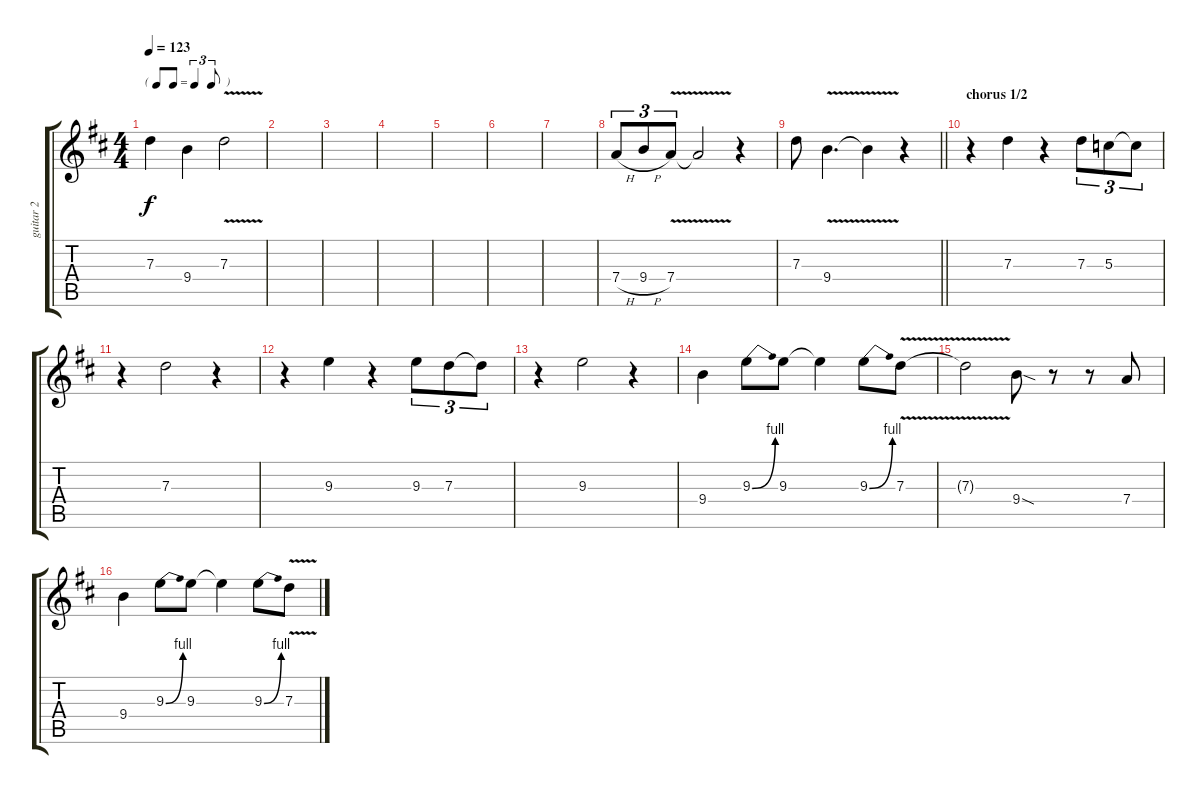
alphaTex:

\track ("guitar 2" "guitar 2") {instrument overdrivenguitar}
\staff {score tabs}
\tuning (E4 B3 G3 D3 A2 E2) {hide}
\ts (4 4)
\tf triplet8th
\tempo 123
\clef g2
\ks d
7.3.4{dy f} 9.4.4 7.3{v}.2 |
|
|
|
|
|
|
7.4{h}.8{tu (3 2)} 9.4{h}.8{tu (3 2)} 7.4{v}.8{tu (3 2)} 7.4{t}.2 r.4 |
\barLineRight lightlight
7.3.8 9.4{v}.4{d} 9.4{t}.4 r.4 |
\section ("" "chorus 1/2")
r.4 7.3.4 r.4 7.3.8{tu (3 2)} 5.3.8{tu (3 2)} 5.3{t}.8{tu (3 2)} |
r.4 7.3.2 r.4 |
r.4 9.3.4 r.4 9.3.8{tu (3 2)} 7.3.8{tu (3 2)} 7.3{t}.8{tu (3 2)} |
r.4 9.3.2 r.4 |
9.4.4{volume 7} 9.3{be (bend 0 0 60 4)}.8 9.3.8 9.3{t}.4 9.3{be (bend 0 0 60 4)}.8 7.3{v}.8 |
7.3{t}.2 9.4{sod}.8 r.8 r.8 7.4.8 |
9.4.4 9.3{be (bend 0 0 60 4)}.8 9.3.8 9.3{t}.4 9.3{be (bend 0 0 60 4)}.8 7.3{v}.8
